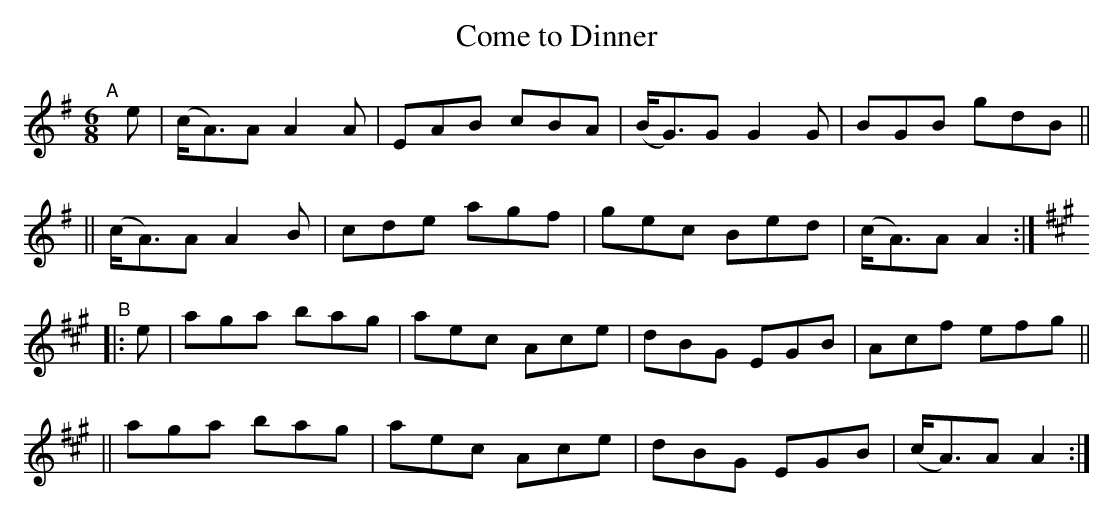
X:1
T: Come to Dinner
M: 6/8
L: 1/8
K: Ador	% and A
"^A"[|] e \
|  (c<A)A A2A | EAB cBA | (B<G)G G2G | BGB gdB ||
|| (c<A)A A2B | cde agf | gec Bed | (c<A)A A2 :|
K: A
"^B"|: e \
|  aga bag | aec Ace | dBG EGB | Acf efg ||
|| aga bag | aec Ace | dBG EGB | (c<A)A A2 :|
